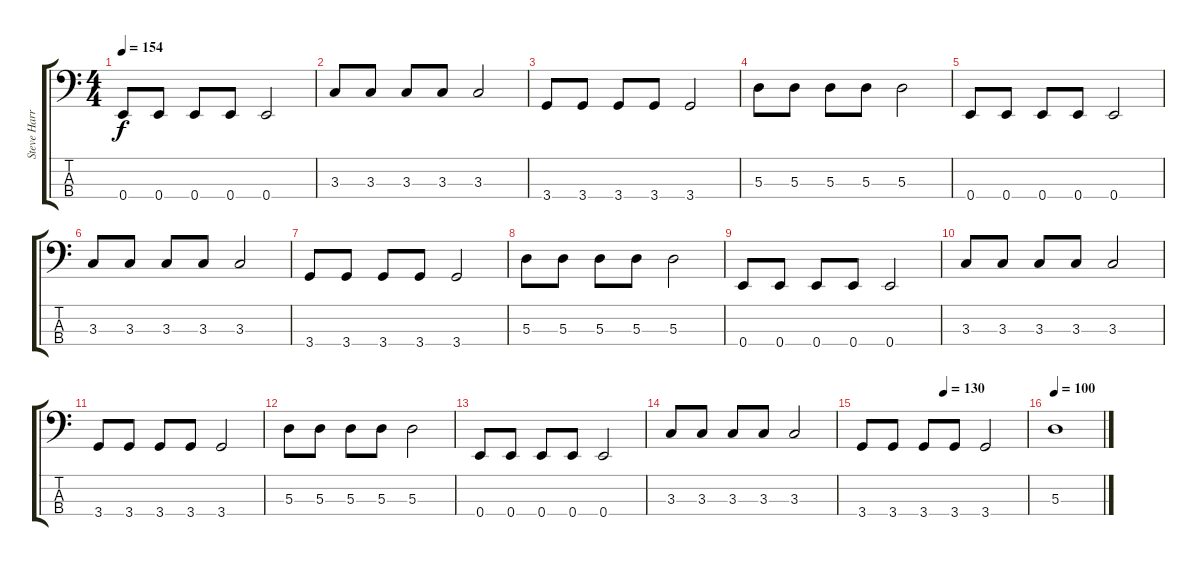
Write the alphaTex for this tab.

\track ("Steve Harris" "Steve Harr") {instrument electricbassfinger}
\staff {score tabs}
\tuning (G2 D2 A1 E1) {hide}
\ts (4 4)
\tempo 154
\clef f4
\ks c
0.4.8{dy f} 0.4.8 0.4.8 0.4.8 0.4.2 |
3.3.8 3.3.8 3.3.8 3.3.8 3.3.2 |
3.4.8 3.4.8 3.4.8 3.4.8 3.4.2 |
5.3.8 5.3.8 5.3.8 5.3.8 5.3.2 |
0.4.8 0.4.8 0.4.8 0.4.8 0.4.2 |
3.3.8 3.3.8 3.3.8 3.3.8 3.3.2 |
3.4.8 3.4.8 3.4.8 3.4.8 3.4.2 |
5.3.8 5.3.8 5.3.8 5.3.8 5.3.2 |
0.4.8 0.4.8 0.4.8 0.4.8 0.4.2 |
3.3.8 3.3.8 3.3.8 3.3.8 3.3.2 |
3.4.8 3.4.8 3.4.8 3.4.8 3.4.2 |
5.3.8 5.3.8 5.3.8 5.3.8 5.3.2 |
0.4.8 0.4.8 0.4.8 0.4.8 0.4.2 |
3.3.8 3.3.8 3.3.8 3.3.8 3.3.2 |
\tempo (130 0.5)
3.4.8 3.4.8 3.4.8 3.4.8 3.4.2 |
\tempo 100
5.3.1
